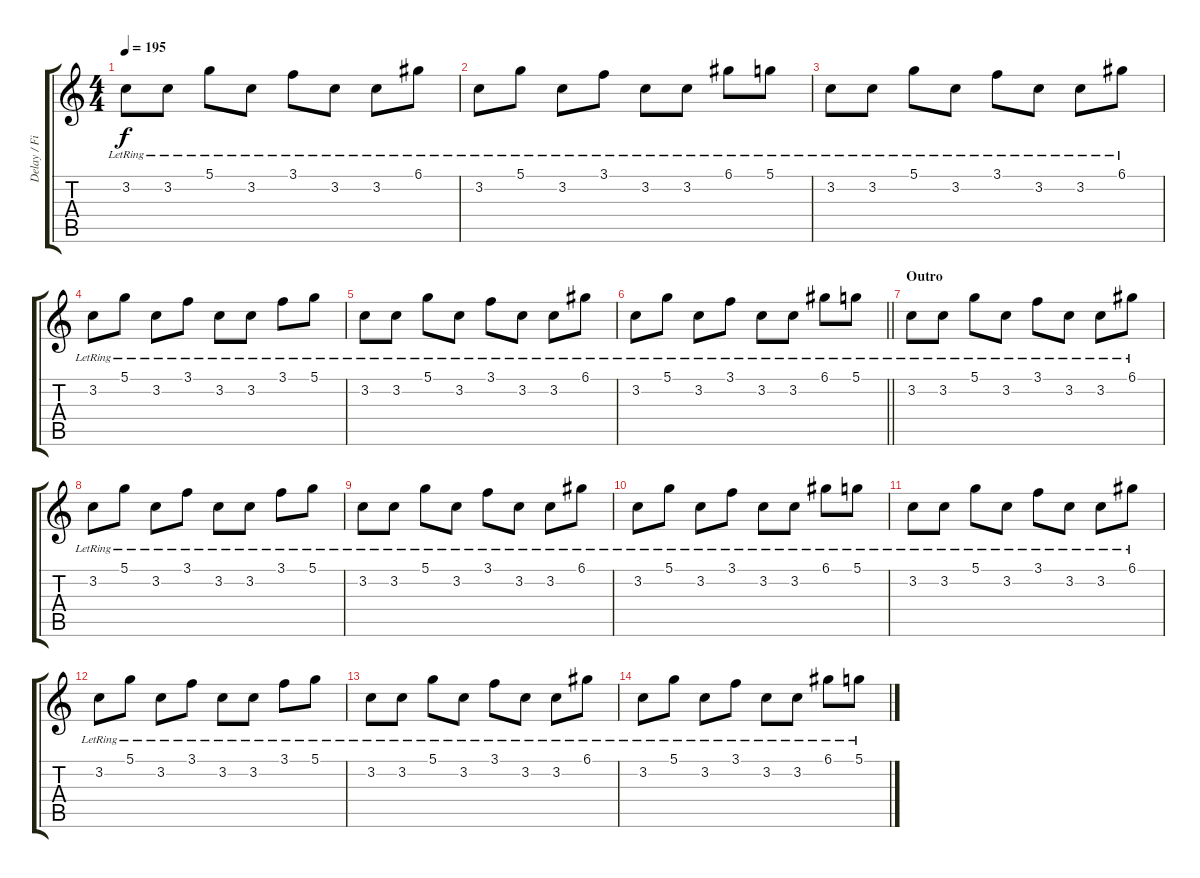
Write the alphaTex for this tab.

\track ("Delay / Fill" "Delay / Fi") {instrument distortionguitar}
\staff {score tabs}
\tuning (D4 A3 F3 C3 G2 C2) {hide}
\ts (4 4)
\tempo 195
\clef g2
\ks c
3.2{lr}.8{dy f} 3.2{lr}.8 5.1{lr}.8 3.2{lr}.8 3.1{lr}.8 3.2{lr}.8 3.2{lr}.8 6.1{lr}.8 |
3.2{lr}.8 5.1{lr}.8 3.2{lr}.8 3.1{lr}.8 3.2{lr}.8 3.2{lr}.8 6.1{lr}.8 5.1{lr}.8 |
3.2{lr}.8{instrument overdrivenguitar} 3.2{lr}.8 5.1{lr}.8 3.2{lr}.8 3.1{lr}.8 3.2{lr}.8 3.2{lr}.8 6.1{lr}.8 |
3.2{lr}.8 5.1{lr}.8 3.2{lr}.8 3.1{lr}.8 3.2{lr}.8 3.2{lr}.8 3.1{lr}.8 5.1{lr}.8 |
3.2{lr}.8 3.2{lr}.8 5.1{lr}.8 3.2{lr}.8 3.1{lr}.8 3.2{lr}.8 3.2{lr}.8 6.1{lr}.8 |
\barLineRight lightlight
3.2{lr}.8 5.1{lr}.8 3.2{lr}.8 3.1{lr}.8 3.2{lr}.8 3.2{lr}.8 6.1{lr}.8 5.1{lr}.8 |
\section ("" "Outro")
3.2{lr}.8{volume 8 instrument overdrivenguitar} 3.2{lr}.8 5.1{lr}.8 3.2{lr}.8 3.1{lr}.8 3.2{lr}.8 3.2{lr}.8 6.1{lr}.8 |
3.2{lr}.8 5.1{lr}.8 3.2{lr}.8 3.1{lr}.8 3.2{lr}.8 3.2{lr}.8 3.1{lr}.8 5.1{lr}.8 |
3.2{lr}.8 3.2{lr}.8 5.1{lr}.8 3.2{lr}.8 3.1{lr}.8 3.2{lr}.8 3.2{lr}.8 6.1{lr}.8 |
3.2{lr}.8 5.1{lr}.8 3.2{lr}.8 3.1{lr}.8 3.2{lr}.8 3.2{lr}.8 6.1{lr}.8 5.1{lr}.8 |
3.2{lr}.8{volume 0 instrument overdrivenguitar} 3.2{lr}.8 5.1{lr}.8 3.2{lr}.8 3.1{lr}.8 3.2{lr}.8 3.2{lr}.8 6.1{lr}.8 |
3.2{lr}.8 5.1{lr}.8 3.2{lr}.8 3.1{lr}.8 3.2{lr}.8 3.2{lr}.8 3.1{lr}.8 5.1{lr}.8 |
3.2{lr}.8 3.2{lr}.8 5.1{lr}.8 3.2{lr}.8 3.1{lr}.8 3.2{lr}.8 3.2{lr}.8 6.1{lr}.8 |
3.2{lr}.8 5.1{lr}.8 3.2{lr}.8 3.1{lr}.8 3.2{lr}.8 3.2{lr}.8 6.1{lr}.8 5.1{lr}.8
